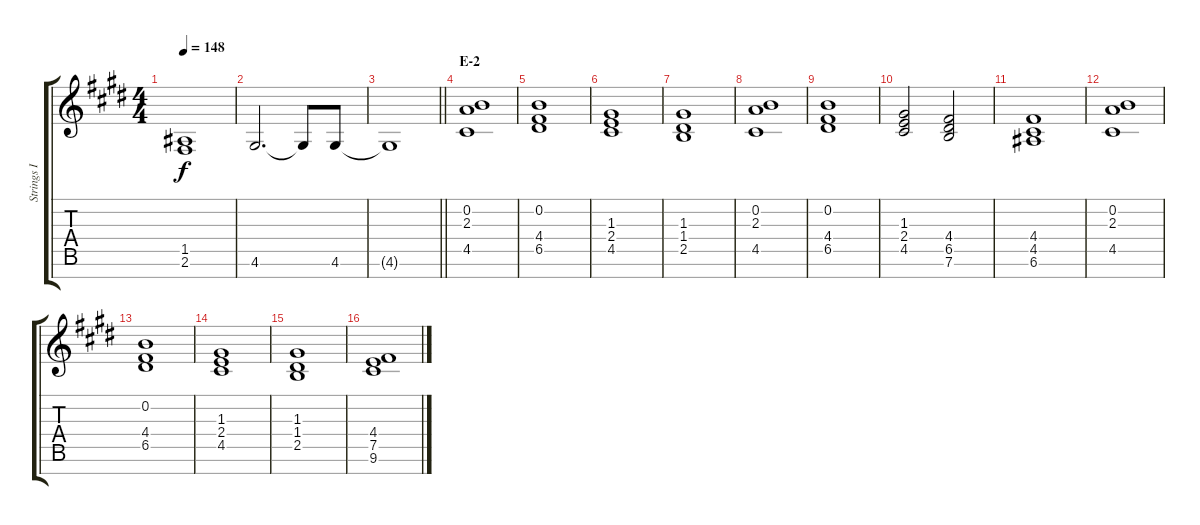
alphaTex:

\track ("Strings I" "Strings I") {instrument stringensemble1}
\staff {score tabs}
\tuning (E5 B4 G4 D4 A3 E3 B2) {hide}
\ts (4 4)
\tempo 148
\clef g2
\ks e
(1.5 2.6).1{dy f} |
4.6.2{d} 4.6{t}.8 4.6.8 |
\barLineRight lightlight
4.6{t}.1 |
\section ("" "E-2")
(0.2 2.3 4.5).1 |
(0.2 4.4 6.5).1 |
(1.3 2.4 4.5).1 |
(1.3 1.4 2.5).1 |
(0.2 2.3 4.5).1 |
(0.2 4.4 6.5).1 |
(1.3 2.4 4.5).2 (4.4 6.5 7.6).2 |
(4.4 4.5 6.6).1 |
(0.2 2.3 4.5).1 |
(0.2 4.4 6.5).1 |
(1.3 2.4 4.5).1 |
(1.3 1.4 2.5).1 |
(4.4 7.5 9.6).1
